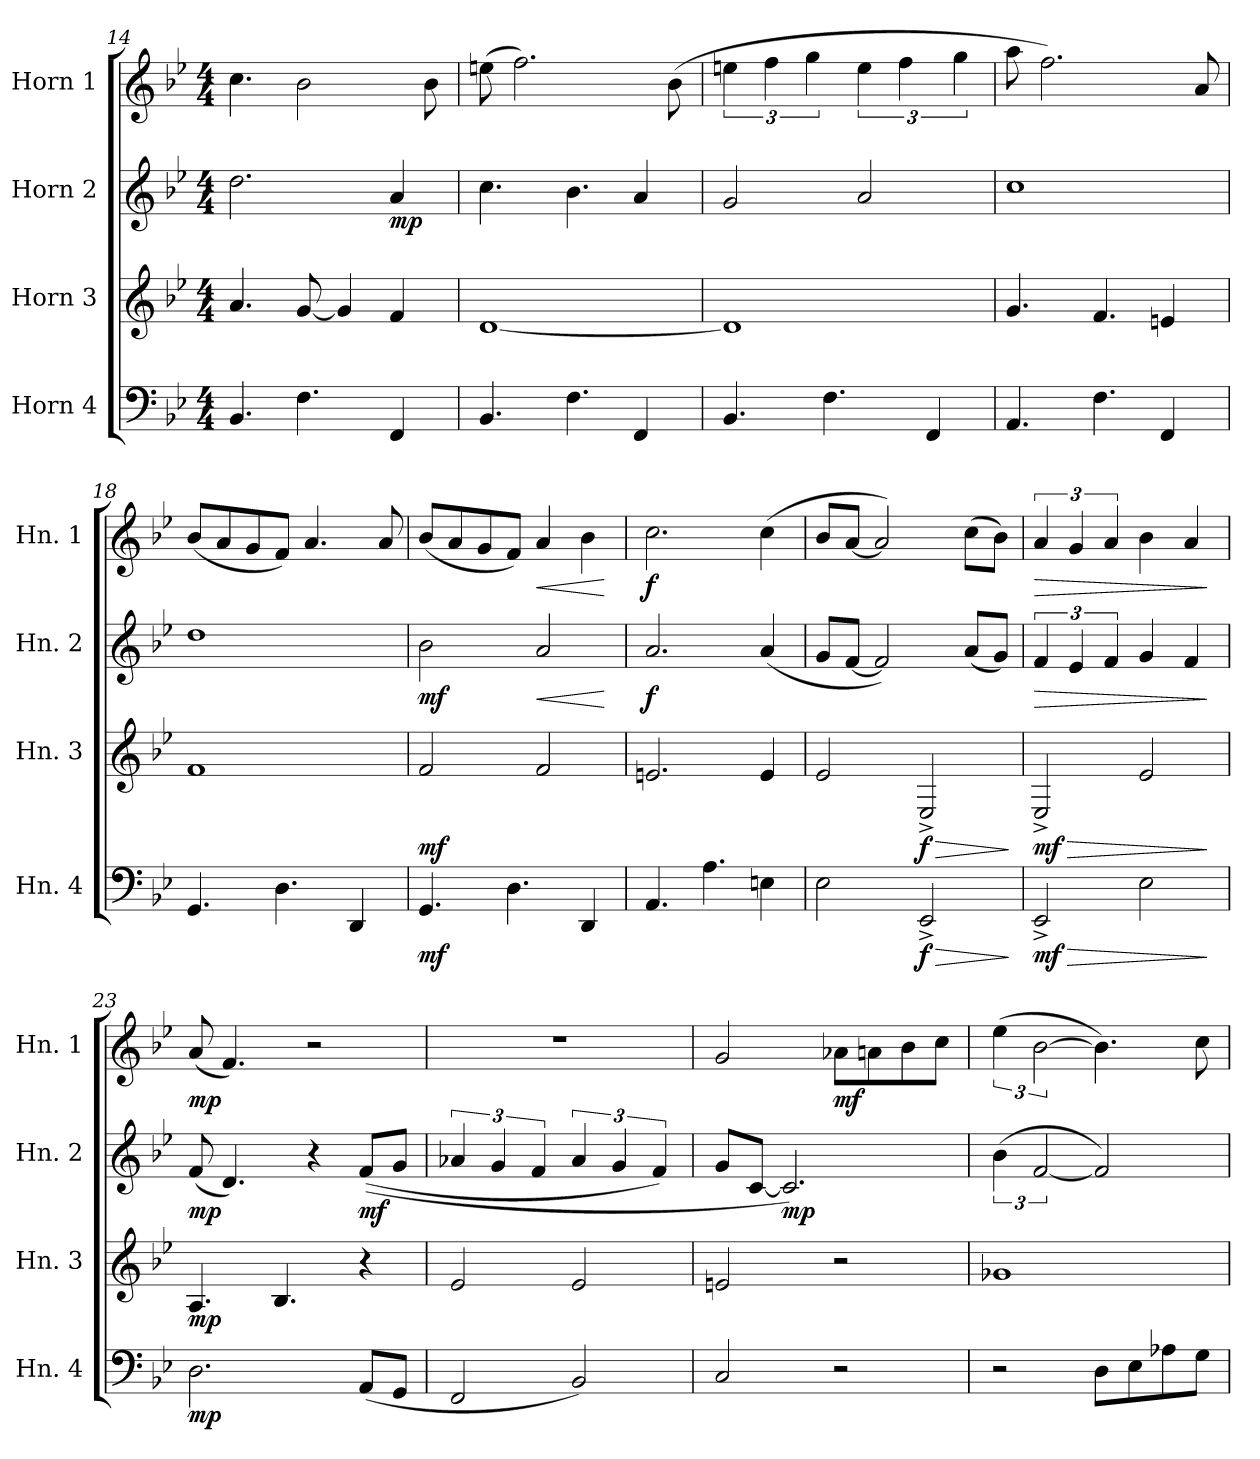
**kern	**dynam	**kern	**dynam	**kern	**dynam	**kern	**dynam
*part4	*part4	*part3	*part3	*part2	*part2	*part1	*part1
*staff4	*staff4	*staff3	*staff3	*staff2	*staff2	*staff1	*staff1
*I"Horn 4	*	*I"Horn 3	*	*I"Horn 2	*	*I"Horn 1	*
*I'Hn. 4	*	*I'Hn. 3	*	*I'Hn. 2	*	*I'Hn. 1	*
*clefF4	*	*clefG2	*	*clefG2	*	*clefG2	*
*ITrd4c7	*	*ITrd4c7	*	*ITrd4c7	*	*ITrd4c7	*
*k[b-e-a-]	*	*k[b-e-a-]	*	*k[b-e-a-]	*	*k[b-e-a-]	*
*M4/4	*	*M4/4	*	*M4/4	*	*M4/4	*
=14	=14	=14	=14	=14	=14	=14	=14
4.EE-/	.	4.d/	.	2.g\	.	4.f\	.
4.BB-\	.	[8c/	.	.	.	2e-\	.
.	.	4c/]	.	.	.	.	.
!	!	!	!	!	!LO:DY:b	!	!
4BBB-/	.	4B-/	.	4d/	mp	.	.
.	.	.	.	.	.	8e-\	.
=15	=15	=15	=15	=15	=15	=15	=15
4.EE-/	.	[1G	.	4.f\	.	(8an\	.
.	.	.	.	.	.	2.b-\)	.
4.BB-\	.	.	.	4.e-\	.	.	.
4BBB-/	.	.	.	4d/	.	.	.
.	.	.	.	.	.	(8e-\	.
=16	=16	=16	=16	=16	=16	=16	=16
4.EE-/	.	1G]	.	2c/	.	6an\	.
.	.	.	.	.	.	6b-\	.
.	.	.	.	.	.	6cc\	.
4.BB-\	.	.	.	.	.	.	.
.	.	.	.	2d/	.	6a\	.
.	.	.	.	.	.	6b-\	.
4BBB-/	.	.	.	.	.	.	.
.	.	.	.	.	.	6cc\	.
=17	=17	=17	=17	=17	=17	=17	=17
4.DD/	.	4.c/	.	1f	.	8dd\	.
.	.	.	.	.	.	2.b-\)	.
4.BB-\	.	4.B-/	.	.	.	.	.
4BBB-/	.	4An/	.	.	.	.	.
.	.	.	.	.	.	8d/	.
=18	=18	=18	=18	=18	=18	=18	=18
4.CC/	.	1B-	.	1g	.	(8e-/L	.
.	.	.	.	.	.	8d/	.
.	.	.	.	.	.	8c/	.
4.GG\	.	.	.	.	.	8B-/J)	.
.	.	.	.	.	.	4.d/	.
4GGG/	.	.	.	.	.	.	.
.	.	.	.	.	.	8d/	.
!!LO:LB:g=z
=19	=19	=19	=19	=19	=19	=19	=19
!	!LO:DY:b	!	!LO:DY:b	!	!LO:DY:b	!	!
4.CC/	mf	2B-/	mf	2e-\	mf	(8e-/L	.
.	.	.	.	.	.	8d/	.
.	.	.	.	.	.	8c/	.
4.GG\	.	.	.	.	.	8B-/J)	.
!	!	!	!	!	!LO:HP:b	!	!LO:HP:b
.	.	2B-/	.	2d/	<	4d/	<
4GGG/	.	.	.	.	.	4e-\	.
.	.	.	.	.	[	.	[
=20	=20	=20	=20	=20	=20	=20	=20
!	!	!	!	!	!LO:DY:b	!	!LO:DY:b
4.DD/	.	2.An/	.	2.d/	f	2.f\	f
4.D\	.	.	.	.	.	.	.
4AAn\	.	4A/	.	(4d/	.	(4f\	.
=21	=21	=21	=21	=21	=21	=21	=21
2AA-\	.	2A-/	.	8c/L	.	8e-/L	.
.	.	.	.	[8B-/J	.	[8d/J	.
.	.	.	.	2B-/])	.	2d/])	.
!	!LO:HP:b	!	!LO:HP:b	!	!	!	!
!	!LO:DY:n=1:b	!	!LO:DY:n=1:b	!	!	!	!
2AAA-^/	> f	2AA-^/	> f	.	.	.	.
.	.	.	.	(8d/L	.	(8f\L	.
.	.	.	.	8c/J)	.	8e-\J)	.
.	]	.	]	.	.	.	.
=22	=22	=22	=22	=22	=22	=22	=22
!	!LO:HP:b	!	!LO:HP:b	!	!LO:HP:b	!	!LO:HP:b
!	!LO:DY:n=1:b	!	!LO:DY:n=1:b	!	!	!	!
2AAA-^/	> mf	2AA-^/	> mf	6B-/	>	6d/	>
.	.	.	.	6A-/	.	6c/	.
.	.	.	.	6B-/	.	6d/	.
2AA-\	.	2A-/	.	4c/	.	4e-\	.
.	.	.	.	4B-/	.	4d/	.
.	]	.	]	.	]	.	]
=23	=23	=23	=23	=23	=23	=23	=23
!	!LO:DY:b	!	!LO:DY:b	!	!LO:DY:b	!	!LO:DY:b
2.GG\	mp	4.D/	mp	(8B-/	mp	(8d/	mp
.	.	.	.	4.G/)	.	4.B-/)	.
.	.	4.E-/	.	.	.	.	.
.	.	.	.	4r	.	2r	.
!	!	!	!	!	!LO:DY:b	!	!
(8DD/L	.	4r	.	((8B-/L	mf	.	.
8CC/J	.	.	.	8c/J	.	.	.
=24	=24	=24	=24	=24	=24	=24	=24
2BBB-/	.	2A-/	.	6d-X/	.	1r	.
.	.	.	.	6c/	.	.	.
.	.	.	.	6B-/	.	.	.
2EE-/)	.	2A-/	.	6d-/	.	.	.
.	.	.	.	6c/	.	.	.
.	.	.	.	6B-/)	.	.	.
!!LO:PB:g=z
=25	=25	=25	=25	=25	=25	=25	=25
2FF/	.	2An/	.	8c/L	.	2c/	.
.	.	.	.	[8F/J	.	.	.
!	!	!	!	!	!LO:DY:b	!	!
.	.	.	.	2.F/])	mp	.	.
!	!	!	!	!	!	!	!LO:DY:b
2r	.	2r	.	.	.	8d-X\L	mf
.	.	.	.	.	.	8dn\	.
.	.	.	.	.	.	8e-\	.
.	.	.	.	.	.	8f\J	.
=26	=26	=26	=26	=26	=26	=26	=26
2r	.	1c-X	.	(6e-\	.	(6a-\	.
.	.	.	.	[3B-/	.	[3e-\	.
8GG\L	.	.	.	2B-/])	.	4.e-\])	.
8AA-\	.	.	.	.	.	.	.
8D-X\	.	.	.	.	.	.	.
8C\J	.	.	.	.	.	8f\	.
=	=	=	=	=	=	=	=
*-	*-	*-	*-	*-	*-	*-	*-
